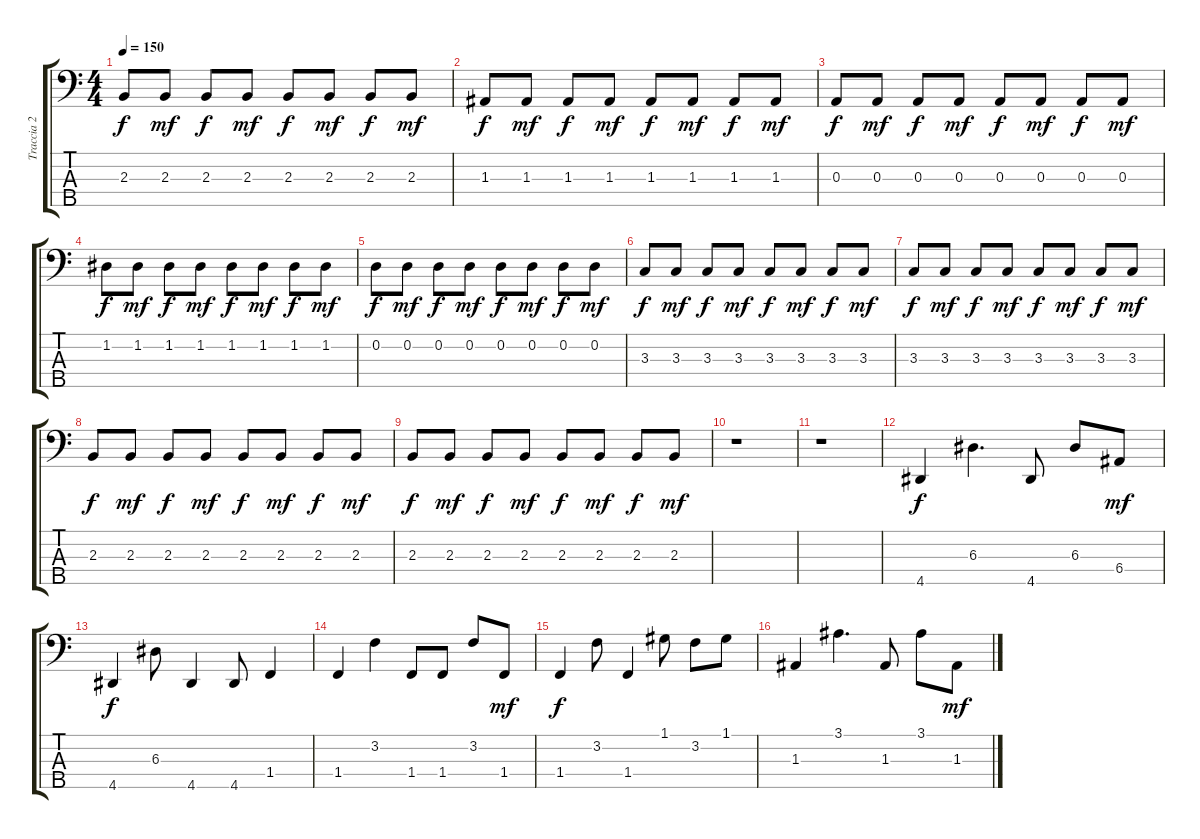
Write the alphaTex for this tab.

\track ("Traccia 2" "Traccia 2") {instrument electricbassfinger}
\staff {score tabs}
\tuning (G2 D2 A1 E1 B0) {hide}
\ts (4 4)
\tempo 150
\clef f4
\ks c
2.3.8{dy f} 2.3.8{dy mf} 2.3.8{dy f} 2.3.8{dy mf} 2.3.8{dy f} 2.3.8{dy mf} 2.3.8{dy f} 2.3.8{dy mf} |
1.3.8{dy f} 1.3.8{dy mf} 1.3.8{dy f} 1.3.8{dy mf} 1.3.8{dy f} 1.3.8{dy mf} 1.3.8{dy f} 1.3.8{dy mf} |
0.3.8{dy f} 0.3.8{dy mf} 0.3.8{dy f} 0.3.8{dy mf} 0.3.8{dy f} 0.3.8{dy mf} 0.3.8{dy f} 0.3.8{dy mf} |
1.2.8{dy f} 1.2.8{dy mf} 1.2.8{dy f} 1.2.8{dy mf} 1.2.8{dy f} 1.2.8{dy mf} 1.2.8{dy f} 1.2.8{dy mf} |
0.2.8{dy f} 0.2.8{dy mf} 0.2.8{dy f} 0.2.8{dy mf} 0.2.8{dy f} 0.2.8{dy mf} 0.2.8{dy f} 0.2.8{dy mf} |
3.3.8{dy f} 3.3.8{dy mf} 3.3.8{dy f} 3.3.8{dy mf} 3.3.8{dy f} 3.3.8{dy mf} 3.3.8{dy f} 3.3.8{dy mf} |
3.3.8{dy f} 3.3.8{dy mf} 3.3.8{dy f} 3.3.8{dy mf} 3.3.8{dy f} 3.3.8{dy mf} 3.3.8{dy f} 3.3.8{dy mf} |
2.3.8{dy f} 2.3.8{dy mf} 2.3.8{dy f} 2.3.8{dy mf} 2.3.8{dy f} 2.3.8{dy mf} 2.3.8{dy f} 2.3.8{dy mf} |
2.3.8{dy f} 2.3.8{dy mf} 2.3.8{dy f} 2.3.8{dy mf} 2.3.8{dy f} 2.3.8{dy mf} 2.3.8{dy f} 2.3.8{dy mf} |
r.1 |
r.1 |
4.5.4{dy f} 6.3.4{d} 4.5.8 6.3.8 6.4.8{dy mf} |
4.5.4{dy f} 6.3.8 4.5.4 4.5.8 1.4.4 |
1.4.4 3.2.4 1.4.8 1.4.8 3.2.8 1.4.8{dy mf} |
1.4.4{dy f} 3.2.8 1.4.4 1.1.8 3.2.8 1.1.8 |
1.3.4 3.1.4{d} 1.3.8 3.1.8 1.3.8{dy mf}
